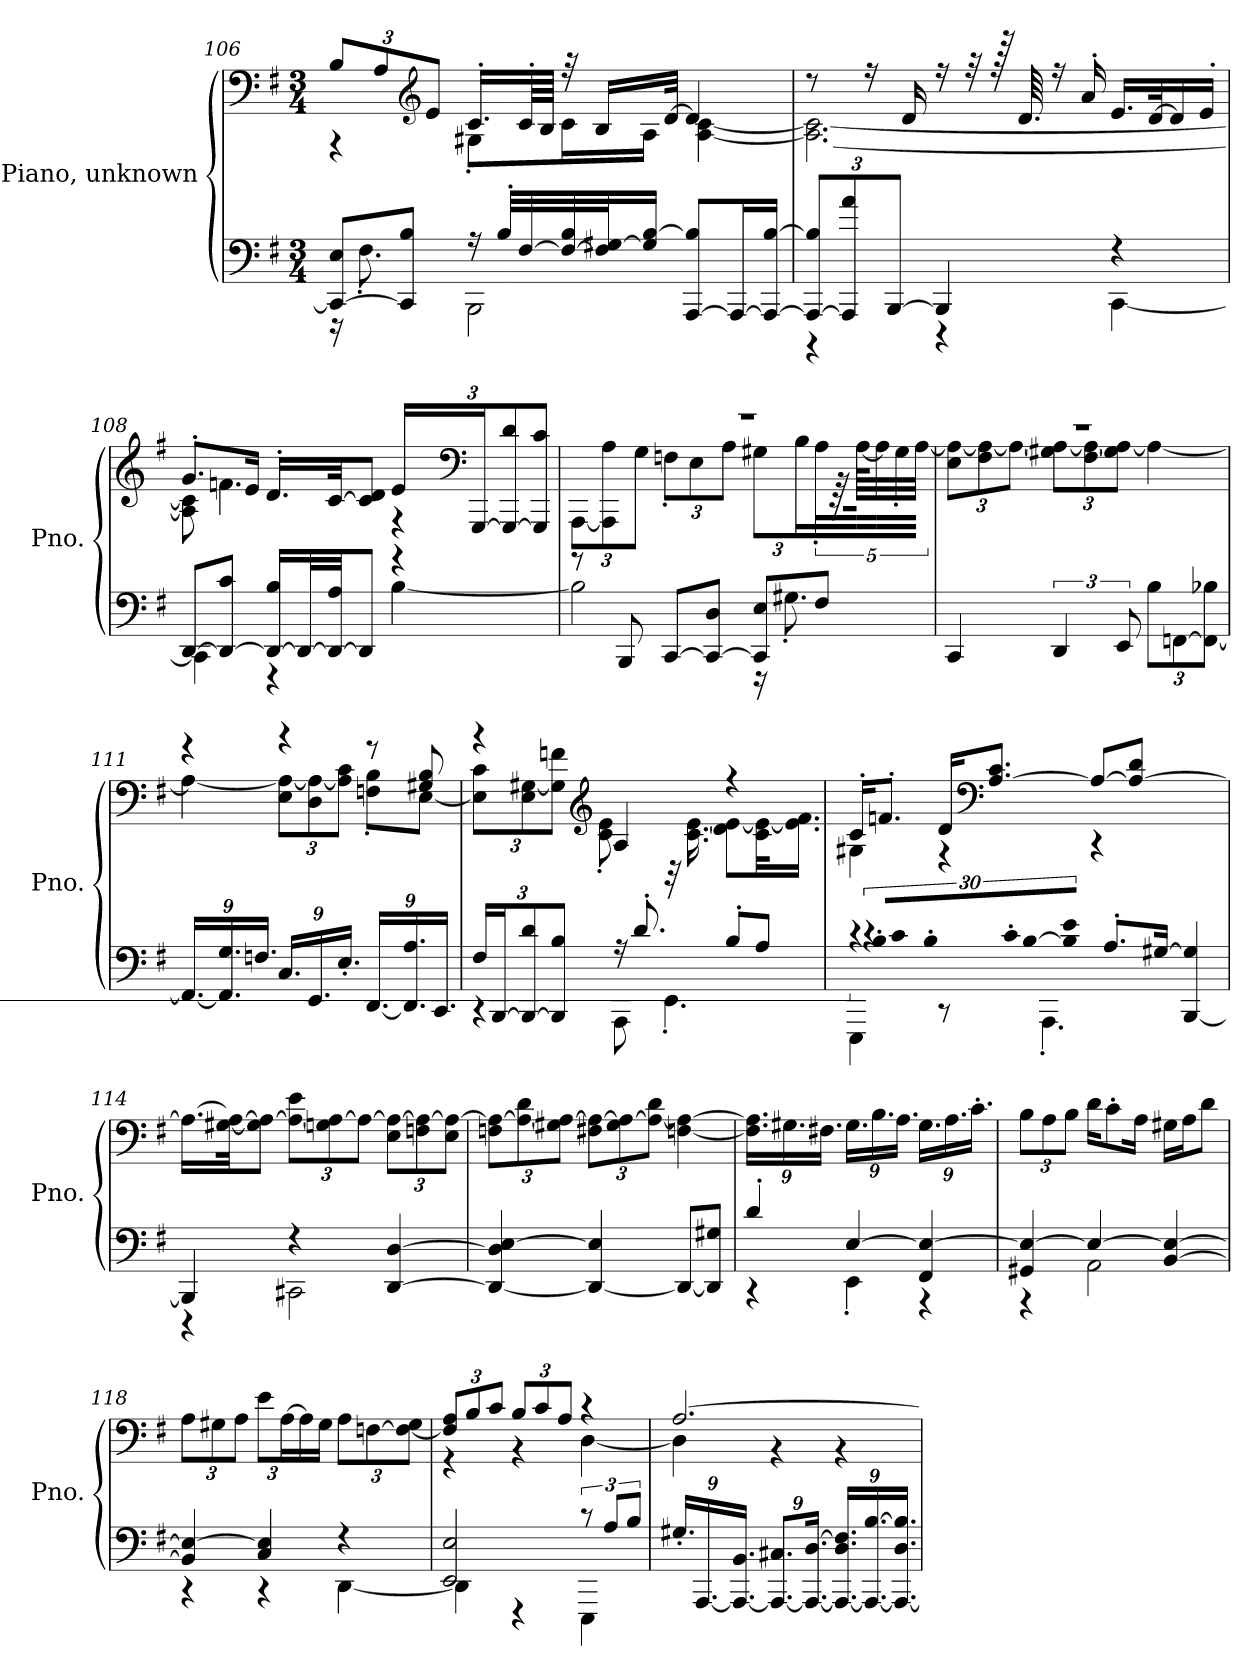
**kern	**kern
*part1	*part1
*staff2	*staff1
*I"Piano, unknown	*
*I'Pno.	*
!!LO:LB:g=z
*clefF4	*clefF4
*k[f#]	*k[f#]
*M3/4	*M3/4
=106	=106
*^	*
*	*	*Xbrackettup
*	*	*^
8CC/_ 8E/L	16r	12B/L	4r
.	8.F#'\	.	.
.	.	12A/	.
8CC/] 8B/J	.	.	.
*	*	*clefG2	*
.	.	12e/J	.
16r	2BBB\	16.c'/LL	8G#X'\L
32B'/LLL	.	.	.
[32F#/	.	64c'/LL	.
.	.	64B/JJJJ	.
32F#/_ 32B/	.	32r	16c\L
32F#/] [32G#X/J	.	16B/LL	.
16G#/] [16B/JJ	.	.	16A\JJ
.	.	[32d/JJk	.
[8AAA/ 8B/]L	.	4d/]	[4A\ [4c\
16AAA/L_	.	.	.
16AAA/_ [16B/JJ	.	.	.
=107	=107	=107	=107
*Xbrackettup	*	*	*
12AAA/_ 12B/]L	4r	8r	2.A\_ 2.c\_
12AAA/] 12a/	.	.	.
.	.	16r	.
[12BBB/J	.	.	.
.	.	16d/	.
4BBB/]	4r	16r	.
.	.	32r	.
.	.	128r	.
.	.	64.d/	.
.	.	16r	.
.	.	16a'/	.
4r	[4CC\	16.e/LL	.
.	.	[32d/K	.
.	.	16d/]	.
.	.	16e'/JJ	.
!!LO:PB:g=z	!!
=108	=108	=108	=108
[8DD/L	4CC\]	8.g'/L	8A\] 8c\]
8DD/_ 8c/J	.	.	4.fn\
.	.	16e/Jk	.
16DD/_ 16B/LL	4r	16.d'/LL	.
32DD/L_	.	.	.
32DD/_ 32A/JJ	.	[32c/JK	.
8DD/J]	.	8c/] 8d/J	.
4r	[4B\	24e/LL	4r
*	*	*clefF4	*
.	.	[24GGG/J	.
.	.	12GGG/_ 12d/	.
.	.	12GGG/] 12c/J	.
=109	=109	=109	=109
8r	2B\]	2.r	[12AAA\L
.	.	.	12AAA\] 12A\
8BBB/	.	.	.
.	.	.	12G\J
[8CC/L	.	.	12Fn'\L
.	.	.	12E\
8CC/_ 8D/J	.	.	.
.	.	.	12A\J
8CC/] 8E/L	16r	.	12G#X\L
.	8.G#X'\	.	.
.	.	.	24B\L
*	*	*	*brackettup
8F#/J	.	.	40A'\JJk
.	.	.	80r
.	.	.	[80A\KLLL
.	.	.	40A\]
.	.	.	40G#'\
.	.	.	[40A\JJJ
*v	*v	*	*
!!LO:LB:g=z	!!
=110	=110	=110
*	*	*Xbrackettup
4CC/	2.r	12E\ 12A\_L
.	.	12F#\ 12A\_
.	.	12A\J_
*brackettup	*	*
6DD/	.	12G#X\ 12A\_L
.	.	12F#\ 12A\_
12EE/	.	12G#\ 12A\_J
*Xbrackettup	*	*
12B\L	.	4A\_
[12FFn\	.	.
12FF\_ 12B-X\J	.	.
=111	=111	=111
18.FF/LL_	4r	4A\_
18.FF/] 18.G/	.	.
18.Fn/JJ	.	.
18.C/LL	4r	12E\ 12A\_L
18.EE/	.	12D\ 12A\_
18.E'/JJ	.	12A\] 12c\J
[18.DD/LL	8r	8Fn\' 8B\'L
18.DD/] 18.A/	.	.
.	8G#X/ 8B/	[8E\J
18.CC/JJ	.	.
!!LO:LB:g=z	!!
=112	=112	=112
*^	*	*
24F#/LL	4r	4r	12E\] 12c\L
[24BBB/J	.	.	.
12BBB/_ 12d/	.	.	12E\ [12G#X\
12BBB/] 12B/J	.	.	12G#\] 12fn\J
*	*	*clefG2	*
16r	8AAA\	4A/	8c\' 8e\'
8.d'/	.	.	.
.	4.EE'\	.	32r
.	.	.	16.c\ [16.e\
8B'/L	.	4r	8d\ 8e\_L
8A/J	.	.	32c\ 32e\_KL
.	.	.	16.e\] 16.f\JJ
=113	=113	=113	=113
*brackettup	*	*	*
!LO:N:vis=32	!	!	!
640%23r	4EEE\	16c'/KL	4G#X\
!LO:N:vis=64	!	!	!
960%17r	.	.	.
!LO:N:vis=64	!	!	!
960%17B'/KLLL	.	.	.
.	.	8.fn'/J	.
!LO:N:vis=32	!	!	!
640%23c/	.	.	.
!LO:N:vis=32	!	!	!
640%23B'/	.	.	.
!LO:N:vis=64	!	!	!
960%17c'/L	.	.	.
!LO:N:vis=64	!	!	!
[960%17B/JJ	.	.	.
!LO:N:vis=16	!	!	!
1920%137B/] 1920%137e/JJ	.	.	.
8.A'/L	8r	16d/KL	4r
*	*	*clefF4	*
.	.	[8.A/ 8.c/J	.
.	4.AAA'\	.	.
[16G#X/Jk	.	.	.
[4BBB/ 4G#/]	.	8A/L_	4r
.	.	8A/_ 8d/J	.
*	*	*v	*v
!!LO:LB:g=z
=114	=114	=114
4BBB/]	4r	16.A\LL_
.	.	[32G#X\ 32A\_JK
.	.	8G#\] 8A\_J
4r	2CC#X\	12A\_ 12e\L
.	.	12Gn\ 12A\_
.	.	12A\J_
[4DD/ [4D/	.	12E\ 12A\_L
.	.	12Fn\ 12A\_
.	.	12E\ 12A\_J
*v	*v	*
=115	=115
4DD/_ 4D/] [4E/	12Fn\ 12A\_L
.	12A\_ 12d\
.	12G#X\ 12A\_J
4DD/_ 4E/]	12F#X\ 12A\_L
.	12G#\ 12A\_
.	12A\_ 12d\J
8DD/L_	[4Fn\ 4A\_
8DD/] 8G#X/J	.
=116	=116
*^	*
4d'/	4r	18.F\] 18.A\]LL
.	.	18.G#X\
.	.	18.F#X\JJ
[4E/	4EE'\	18.G#\LL
.	.	18.B\
.	.	18.A\JJ
4FF#/ 4E/_	4r	18.G#\LL
.	.	18.A\
.	.	18.c'\JJ
!!LO:LB:g=z
=117	=117	=117
4GG#X/ 4E/_	4r	12B\L
.	.	12A\
.	.	12B\J
4E/_	2AA\	16d\KL
.	.	8c'\
.	.	16A\Jk
[4BB/ 4E/_	.	16G#X\LL
.	.	16A\J
.	.	8d\J
=118	=118	=118
4BB/] 4E/_	4r	12A\L
.	.	12G#X\
.	.	12A\J
4C/ 4E/]	4r	12e\L
.	.	[24A\L
.	.	16A\]
.	.	16G#\JJ
4r	[4DD\	12A\L
.	.	[12Fn\
.	.	12F\_ 12G#\J
=119	=119	=119
*	*	*^
2EE/ 2E/	4DD\]	12F/] 12A/L	4r
.	.	12B/	.
.	.	12c/J	.
.	4r	12B/L	4r
.	.	12c/	.
.	.	12A/J	.
12r	4EEE\	4r	[4D\
12A/L	.	.	.
12B/J	.	.	.
*v	*v	*	*
!!LO:LB:g=z	!!
=120	=120	=120
*Xbrackettup	*	*
18.G#X'/LL	[2.A/	4D\]
[18.AAA/	.	.
18.AAA/_ 18.BB/JJ	.	.
9.AAA/_ 9.C#X/L	.	4r
18.AAA/_ [18.D/Jk	.	.
18.AAA/_ 18.D/] 18.F#/LL	.	4r
18.AAA/_ [18.B/	.	.
18.AAA/_ 18.D/ 18.B/]JJ	.	.
*	*v	*v
=	=
*-	*-
